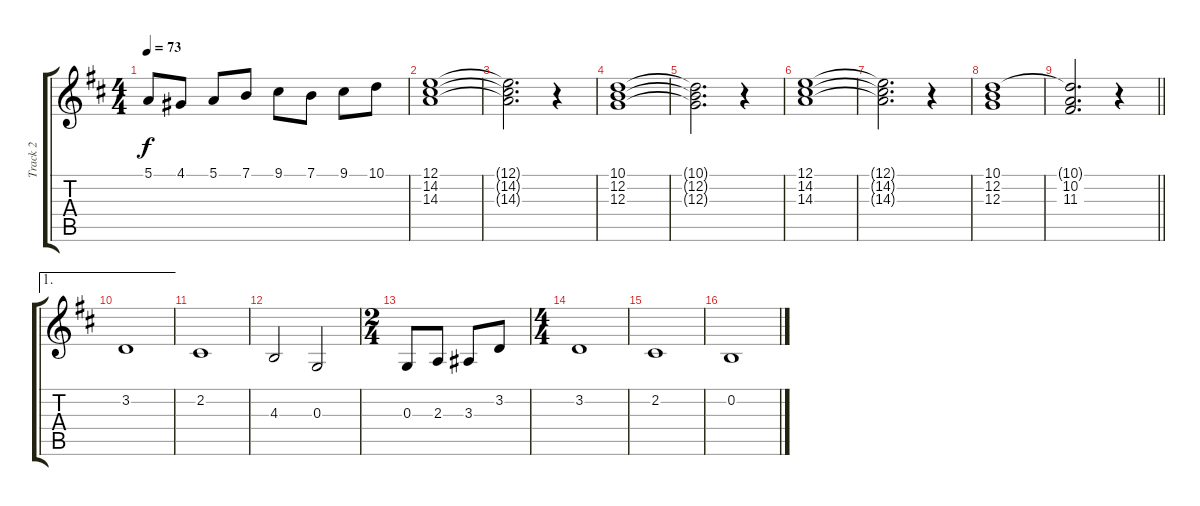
\track ("Track 2" "Track 2") {instrument choiraahs}
\staff {score tabs}
\tuning (E4 B3 G3 D3 A2 E2) {hide}
\ts (4 4)
\tempo 73
\clef g2
\ks d
5.1.8{dy f} 4.1.8 5.1.8 7.1.8 9.1.8 7.1.8 9.1.8 10.1.8 |
(12.1 14.2 14.3).1 |
(12.1{t} 14.2{t} 14.3{t}).2{d} r.4 |
(10.1 12.2 12.3).1 |
(10.1{t} 12.2{t} 12.3{t}).2{d} r.4 |
(12.1 14.2 14.3).1 |
(12.1{t} 14.2{t} 14.3{t}).2{d} r.4 |
(10.1 12.2 12.3).1 |
\barLineRight lightlight
(10.1{t} 10.2 11.3).2{d} r.4 |
\ae 1
3.2.1 |
2.2.1 |
4.3.2 0.3.2 |
\ts (2 4)
0.3.8 2.3.8 3.3.8 3.2.8 |
\ts (4 4)
3.2.1 |
2.2.1 |
0.2.1
